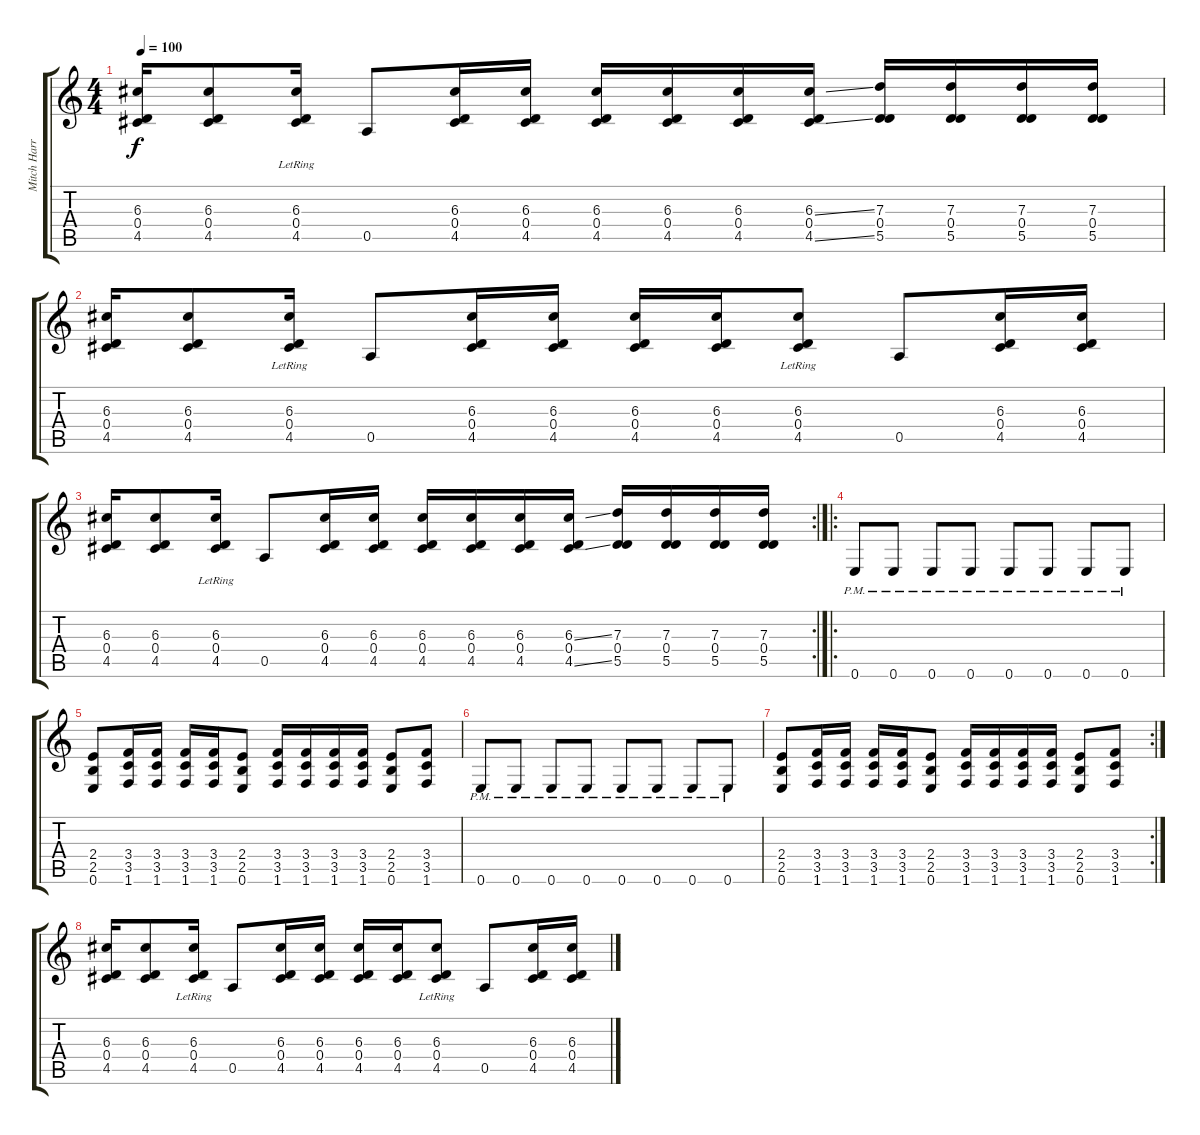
\track ("Mitch Harris" "Mitch Harr") {instrument overdrivenguitar}
\staff {score tabs}
\tuning (E4 B3 G3 D3 A2 E2) {hide}
\ts (4 4)
\tempo 100
\clef g2
\ks c
(6.3 0.4 4.5).16{dy f} (6.3 0.4 4.5).8 (6.3{lr} 0.4{lr} 4.5).16 0.5.8 (6.3 0.4 4.5).16 (6.3 0.4 4.5).16 (6.3 0.4 4.5).16 (6.3 0.4 4.5).16 (6.3 0.4 4.5).16 (6.3{ss} 0.4 4.5{ss}).16 (7.3 0.4 5.5).16 (7.3 0.4 5.5).16 (7.3 0.4 5.5).16 (7.3 0.4 5.5).16 |
(6.3 0.4 4.5).16 (6.3 0.4 4.5).8 (6.3{lr} 0.4{lr} 4.5).16 0.5.8 (6.3 0.4 4.5).16 (6.3 0.4 4.5).16 (6.3 0.4 4.5).16 (6.3 0.4 4.5).16 (6.3{lr} 0.4{lr} 4.5).8 0.5.8 (6.3 0.4 4.5).16 (6.3 0.4 4.5).16 |
\rc 2
(6.3 0.4 4.5).16 (6.3 0.4 4.5).8 (6.3{lr} 0.4{lr} 4.5).16 0.5.8 (6.3 0.4 4.5).16 (6.3 0.4 4.5).16 (6.3 0.4 4.5).16 (6.3 0.4 4.5).16 (6.3 0.4 4.5).16 (6.3{ss} 0.4 4.5{ss}).16 (7.3 0.4 5.5).16 (7.3 0.4 5.5).16 (7.3 0.4 5.5).16 (7.3 0.4 5.5).16 |
\ro
0.6{pm}.8 0.6{pm}.8 0.6{pm}.8 0.6{pm}.8 0.6{pm}.8 0.6{pm}.8 0.6{pm}.8 0.6{pm}.8 |
(2.4 2.5 0.6).8 (3.4 3.5 1.6).16 (3.4 3.5 1.6).16 (3.4 3.5 1.6).16 (3.4 3.5 1.6).16 (2.4 2.5 0.6).8 (3.4 3.5 1.6).16 (3.4 3.5 1.6).16 (3.4 3.5 1.6).16 (3.4 3.5 1.6).16 (2.4 2.5 0.6).8 (3.4 3.5 1.6).8 |
0.6{pm}.8 0.6{pm}.8 0.6{pm}.8 0.6{pm}.8 0.6{pm}.8 0.6{pm}.8 0.6{pm}.8 0.6{pm}.8 |
\rc 2
(2.4 2.5 0.6).8 (3.4 3.5 1.6).16 (3.4 3.5 1.6).16 (3.4 3.5 1.6).16 (3.4 3.5 1.6).16 (2.4 2.5 0.6).8 (3.4 3.5 1.6).16 (3.4 3.5 1.6).16 (3.4 3.5 1.6).16 (3.4 3.5 1.6).16 (2.4 2.5 0.6).8 (3.4 3.5 1.6).8 |
(6.3 0.4 4.5).16 (6.3 0.4 4.5).8 (6.3{lr} 0.4{lr} 4.5).16 0.5.8 (6.3 0.4 4.5).16 (6.3 0.4 4.5).16 (6.3 0.4 4.5).16 (6.3 0.4 4.5).16 (6.3{lr} 0.4{lr} 4.5).8 0.5.8 (6.3 0.4 4.5).16 (6.3 0.4 4.5).16
